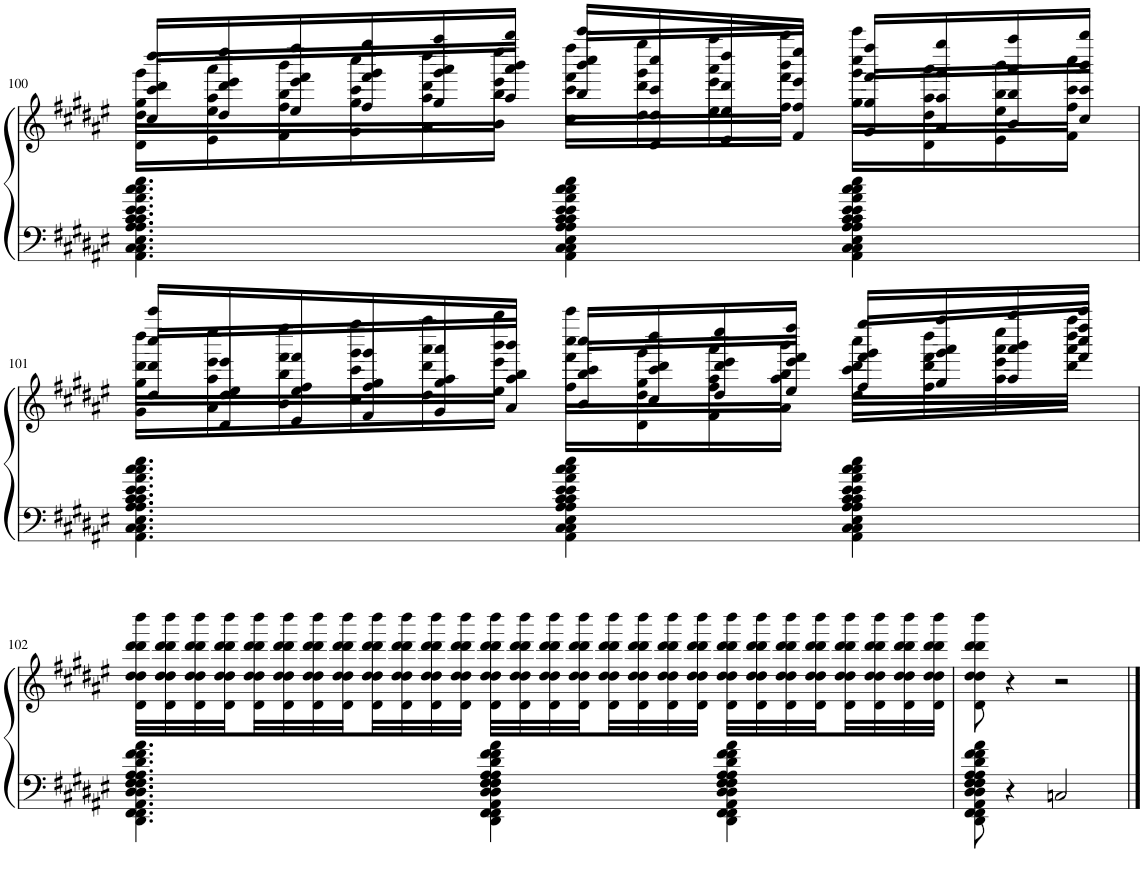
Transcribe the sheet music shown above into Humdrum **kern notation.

**kern	**kern
*part1	*part1
*staff2	*staff1
*I"Piano	*
*I'Pno	*
!!LO:PB:g=z
*clefF4	*clefG2
*k[f#c#g#d#a#e#]	*k[f#c#g#d#a#e#]
*M7/8	*M7/8
=100	=100
*	*^
*	*	*^
*	*	*	*^
4.AA#\ 4.C#\ 4.C#\ 4.E#\ 4.A#\ 4.A#\ 4.c#\ 4.c#\ 4.c#\ 4.c#\ 4.e#\ 4.e#\ 4.a#\ 4.cc#\ 4.cc#\ 4.ee#\	16ddd#/ 16dddd#/LL	16gg#\ 16ggg#\LL	16cc#/ 16ccc#/LL	16d#\ 16dd#\LL
.	16eee#/ 16eeee#/	16aa#\ 16aaa#\	16dd#/ 16ddd#/	16e#\ 16ee#\
.	16fff#/ 16ffff#/	16bb\ 16bbb\	16ee#/ 16eee#/	16f#\ 16ff#\
.	16ggg#/ 16gggg#/	16ccc#\ 16cccc#\	16ff#/ 16fff#/	16g#\ 16gg#\
.	16aaa#/ 16aaaa#/	16ddd#\ 16dddd#\	16gg#/ 16ggg#/	16a#\ 16aa#\
.	16bbb/ 16bbbb/JJ	16eee#\ 16eeee#\JJ	16aa#/ 16aaa#/JJ	16b\ 16bb\JJ
4AA#\ 4C#\ 4C#\ 4E#\ 4A#\ 4A#\ 4c#\ 4c#\ 4c#\ 4c#\ 4e#\ 4e#\ 4a#\ 4cc#\ 4cc#\ 4ee#\	16cccc#/ 16ccccc#/LL	16fff#\ 16ffff#\LL	16bb/ 16bbb/LL	16cc#\ 16ccc#\LL
.	16d#/ 16dd#/	16ggg#\ 16gggg#\	16ccc#/ 16cccc#/	16dd#\ 16ddd#\
.	16e#/ 16ee#/	16aaa#\ 16aaaa#\	16ddd#/ 16dddd#/	16ee#\ 16eee#\
.	16f#/ 16ff#/JJ	16bbb\ 16bbbb\JJ	16eee#/ 16eeee#/JJ	16ff#\ 16fff#\JJ
4AA#\ 4C#\ 4C#\ 4E#\ 4A#\ 4A#\ 4c#\ 4c#\ 4c#\ 4c#\ 4e#\ 4e#\ 4a#\ 4cc#\ 4cc#\ 4ee#\	16g#/ 16gg#/LL	16cccc#\ 16ccccc#\LL	16fff#/ 16ffff#/LL	16gg#\ 16ggg#\LL
.	16a#/ 16aa#/	16d#\ 16dd#\	16ggg#/ 16gggg#/	16aa#\ 16aaa#\
.	16b/ 16bb/	16e#\ 16ee#\	16aaa#/ 16aaaa#/	16bb\ 16bbb\
.	16cc#/ 16ccc#/JJ	16f#\ 16ff#\JJ	16bbb/ 16bbbb/JJ	16ccc#\ 16cccc#\JJ
!!LO:LB:g=z	!!	!!	!!
=101	=101	=101	=101	=101
4.AA#\ 4.C#\ 4.C#\ 4.E#\ 4.A#\ 4.A#\ 4.c#\ 4.c#\ 4.c#\ 4.c#\ 4.e#\ 4.e#\ 4.a#\ 4.cc#\ 4.cc#\ 4.ee#\	16dd#/ 16ddd#/LL	16g#\ 16gg#\LL	16cccc#/ 16ccccc#/LL	16ddd#\ 16dddd#\LL
.	16ee#/ 16eee#/	16a#\ 16aa#\	16d#/ 16dd#/	16eee#\ 16eeee#\
.	16ff#/ 16fff#/	16b\ 16bb\	16e#/ 16ee#/	16fff#\ 16ffff#\
.	16gg#/ 16ggg#/	16cc#\ 16ccc#\	16f#/ 16ff#/	16ggg#\ 16gggg#\
.	16aa#/ 16aaa#/	16dd#\ 16ddd#\	16g#/ 16gg#/	16aaa#\ 16aaaa#\
.	16bb/ 16bbb/JJ	16ee#\ 16eee#\JJ	16a#/ 16aa#/JJ	16bbb\ 16bbbb\JJ
4AA#\ 4C#\ 4C#\ 4E#\ 4A#\ 4A#\ 4c#\ 4c#\ 4c#\ 4c#\ 4e#\ 4e#\ 4a#\ 4cc#\ 4cc#\ 4ee#\	16ccc#/ 16cccc#/LL	16ff#\ 16fff#\LL	16b/ 16bb/LL	16cccc#\ 16ccccc#\LL
.	16ddd#/ 16dddd#/	16gg#\ 16ggg#\	16cc#/ 16ccc#/	16d#\ 16dd#\
.	16eee#/ 16eeee#/	16aa#\ 16aaa#\	16dd#/ 16ddd#/	16f#\ 16ff#\
.	16fff#/ 16ffff#/JJ	16bb\ 16bbb\JJ	16ee#/ 16eee#/JJ	16a#\ 16aa#\JJ
4AA#\ 4C#\ 4C#\ 4E#\ 4A#\ 4A#\ 4c#\ 4c#\ 4c#\ 4c#\ 4e#\ 4e#\ 4a#\ 4cc#\ 4cc#\ 4ee#\	16ggg#/ 16gggg#/LL	16ccc#\ 16cccc#\LL	16ff#/ 16fff#/LL	16dd#\ 16ddd#\LL
.	16aaa#/ 16aaaa#/	16ddd#\ 16dddd#\	16gg#/ 16ggg#/	16ff#\ 16fff#\
.	16bbb/ 16bbbb/	16eee#\ 16eeee#\	16aa#/ 16aaa#/	16aa#\ 16aaa#\
.	16cccc#/ 16ccccc#/JJ	16aaa#\ 16aaaa#\JJ	16fff#/ 16ffff#/JJ	16ddd#\ 16dddd#\JJ
*	*v	*v	*v	*v
!!LO:LB:g=z
=102	=102
4.DD#\ 4.FF#\ 4.FF#\ 4.AA#\ 4.D#\ 4.D#\ 4.F#\ 4.F#\ 4.F#\ 4.F#\ 4.A#\ 4.A#\ 4.d#\ 4.f#\ 4.f#\ 4.a#\	32d#\ 32dd#\ 32dd#\ 32dd#\ 32ddd#\ 32ddd#\ 32ddd#\ 32dddd#\LLL
.	32d#\ 32dd#\ 32dd#\ 32dd#\ 32ddd#\ 32ddd#\ 32ddd#\ 32dddd#\
.	32d#\ 32dd#\ 32dd#\ 32dd#\ 32ddd#\ 32ddd#\ 32ddd#\ 32dddd#\
.	32d#\ 32dd#\ 32dd#\ 32dd#\ 32ddd#\ 32ddd#\ 32ddd#\ 32dddd#\
.	32d#\ 32dd#\ 32dd#\ 32dd#\ 32ddd#\ 32ddd#\ 32ddd#\ 32dddd#\
.	32d#\ 32dd#\ 32dd#\ 32dd#\ 32ddd#\ 32ddd#\ 32ddd#\ 32dddd#\
.	32d#\ 32dd#\ 32dd#\ 32dd#\ 32ddd#\ 32ddd#\ 32ddd#\ 32dddd#\
.	32d#\ 32dd#\ 32dd#\ 32dd#\ 32ddd#\ 32ddd#\ 32ddd#\ 32dddd#\
.	32d#\ 32dd#\ 32dd#\ 32dd#\ 32ddd#\ 32ddd#\ 32ddd#\ 32dddd#\
.	32d#\ 32dd#\ 32dd#\ 32dd#\ 32ddd#\ 32ddd#\ 32ddd#\ 32dddd#\
.	32d#\ 32dd#\ 32dd#\ 32dd#\ 32ddd#\ 32ddd#\ 32ddd#\ 32dddd#\
.	32d#\ 32dd#\ 32dd#\ 32dd#\ 32ddd#\ 32ddd#\ 32ddd#\ 32dddd#\JJJ
4DD#\ 4FF#\ 4FF#\ 4AA#\ 4D#\ 4D#\ 4F#\ 4F#\ 4F#\ 4F#\ 4A#\ 4A#\ 4d#\ 4f#\ 4f#\ 4a#\	32d#\ 32dd#\ 32dd#\ 32dd#\ 32ddd#\ 32ddd#\ 32ddd#\ 32dddd#\LLL
.	32d#\ 32dd#\ 32dd#\ 32dd#\ 32ddd#\ 32ddd#\ 32ddd#\ 32dddd#\
.	32d#\ 32dd#\ 32dd#\ 32dd#\ 32ddd#\ 32ddd#\ 32ddd#\ 32dddd#\
.	32d#\ 32dd#\ 32dd#\ 32dd#\ 32ddd#\ 32ddd#\ 32ddd#\ 32dddd#\
.	32d#\ 32dd#\ 32dd#\ 32dd#\ 32ddd#\ 32ddd#\ 32ddd#\ 32dddd#\
.	32d#\ 32dd#\ 32dd#\ 32dd#\ 32ddd#\ 32ddd#\ 32ddd#\ 32dddd#\
.	32d#\ 32dd#\ 32dd#\ 32dd#\ 32ddd#\ 32ddd#\ 32ddd#\ 32dddd#\
.	32d#\ 32dd#\ 32dd#\ 32dd#\ 32ddd#\ 32ddd#\ 32ddd#\ 32dddd#\JJJ
4DD#\ 4FF#\ 4FF#\ 4AA#\ 4D#\ 4D#\ 4F#\ 4F#\ 4F#\ 4F#\ 4A#\ 4A#\ 4d#\ 4f#\ 4f#\ 4a#\	32d#\ 32dd#\ 32dd#\ 32dd#\ 32ddd#\ 32ddd#\ 32ddd#\ 32dddd#\LLL
.	32d#\ 32dd#\ 32dd#\ 32dd#\ 32ddd#\ 32ddd#\ 32ddd#\ 32dddd#\
.	32d#\ 32dd#\ 32dd#\ 32dd#\ 32ddd#\ 32ddd#\ 32ddd#\ 32dddd#\
.	32d#\ 32dd#\ 32dd#\ 32dd#\ 32ddd#\ 32ddd#\ 32ddd#\ 32dddd#\
.	32d#\ 32dd#\ 32dd#\ 32dd#\ 32ddd#\ 32ddd#\ 32ddd#\ 32dddd#\
.	32d#\ 32dd#\ 32dd#\ 32dd#\ 32ddd#\ 32ddd#\ 32ddd#\ 32dddd#\
.	32d#\ 32dd#\ 32dd#\ 32dd#\ 32ddd#\ 32ddd#\ 32ddd#\ 32dddd#\
.	32d#\ 32dd#\ 32dd#\ 32dd#\ 32ddd#\ 32ddd#\ 32ddd#\ 32dddd#\JJJ
=103	=103
8DD#\ 8FF#\ 8FF#\ 8AA#\ 8D#\ 8D#\ 8F#\ 8F#\ 8F#\ 8F#\ 8A#\ 8A#\ 8d#\ 8f#\ 8f#\ 8a#\	8d#\ 8dd#\ 8dd#\ 8dd#\ 8ddd#\ 8ddd#\ 8ddd#\ 8dddd#\
4r	4r
2Cn/	2r
==	==
*-	*-
